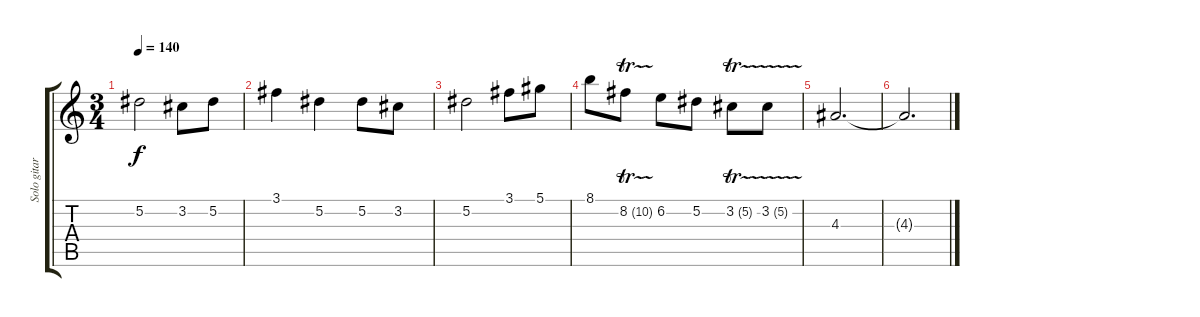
\track ("Solo gitara" "Solo gitar") {instrument overdrivenguitar}
\staff {score tabs}
\tuning (Eb4 Bb3 Gb3 Db3 Ab2 Eb2) {hide}
\ts (3 4)
\tempo 140
\clef g2
\ks c
5.2.2{dy f} 3.2.8 5.2.8 |
3.1.4 5.2.4 5.2.8 3.2.8 |
5.2.2 3.1.8 5.1.8 |
8.1.8 8.2{tr (10 32)}.8 6.2.8 5.2.8 3.2{tr (5 16)}.8 3.2{tr (5 16)}.8 |
4.3.2{d} |
4.3{t}.2{d}
